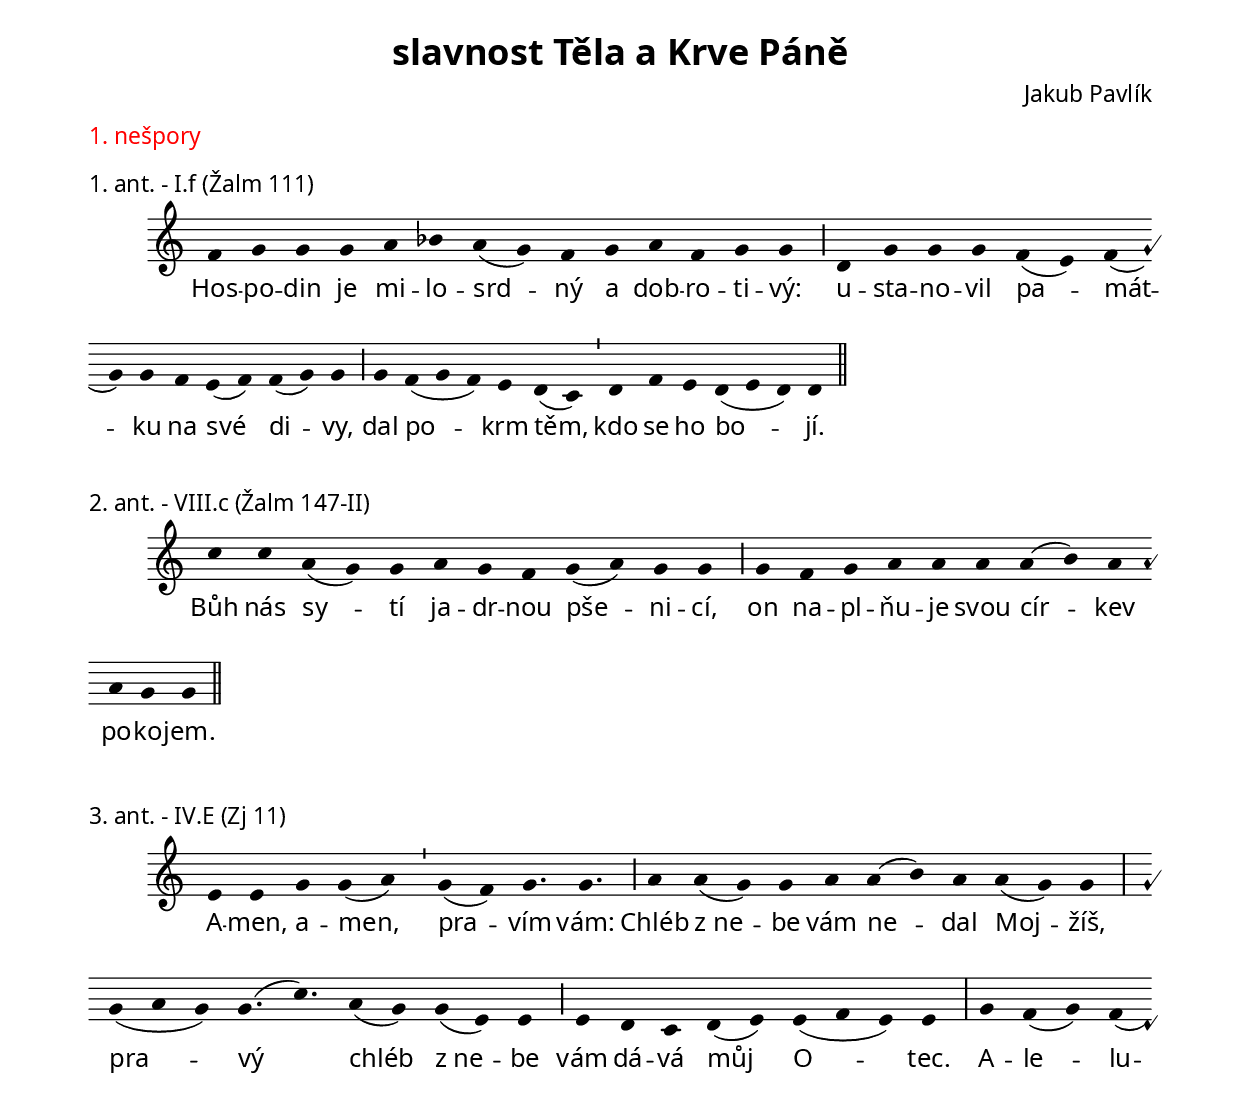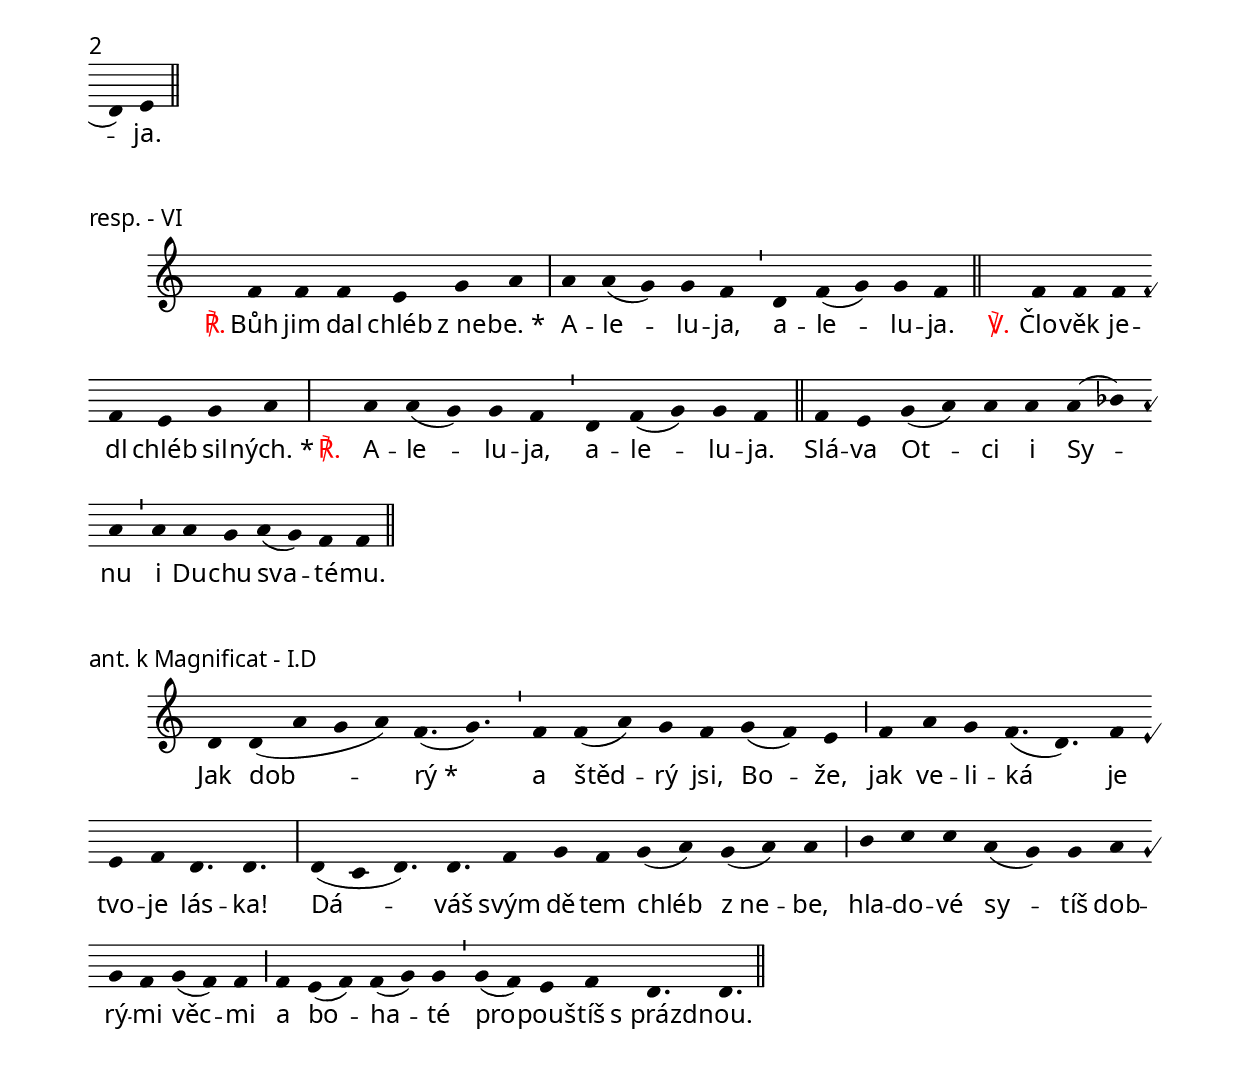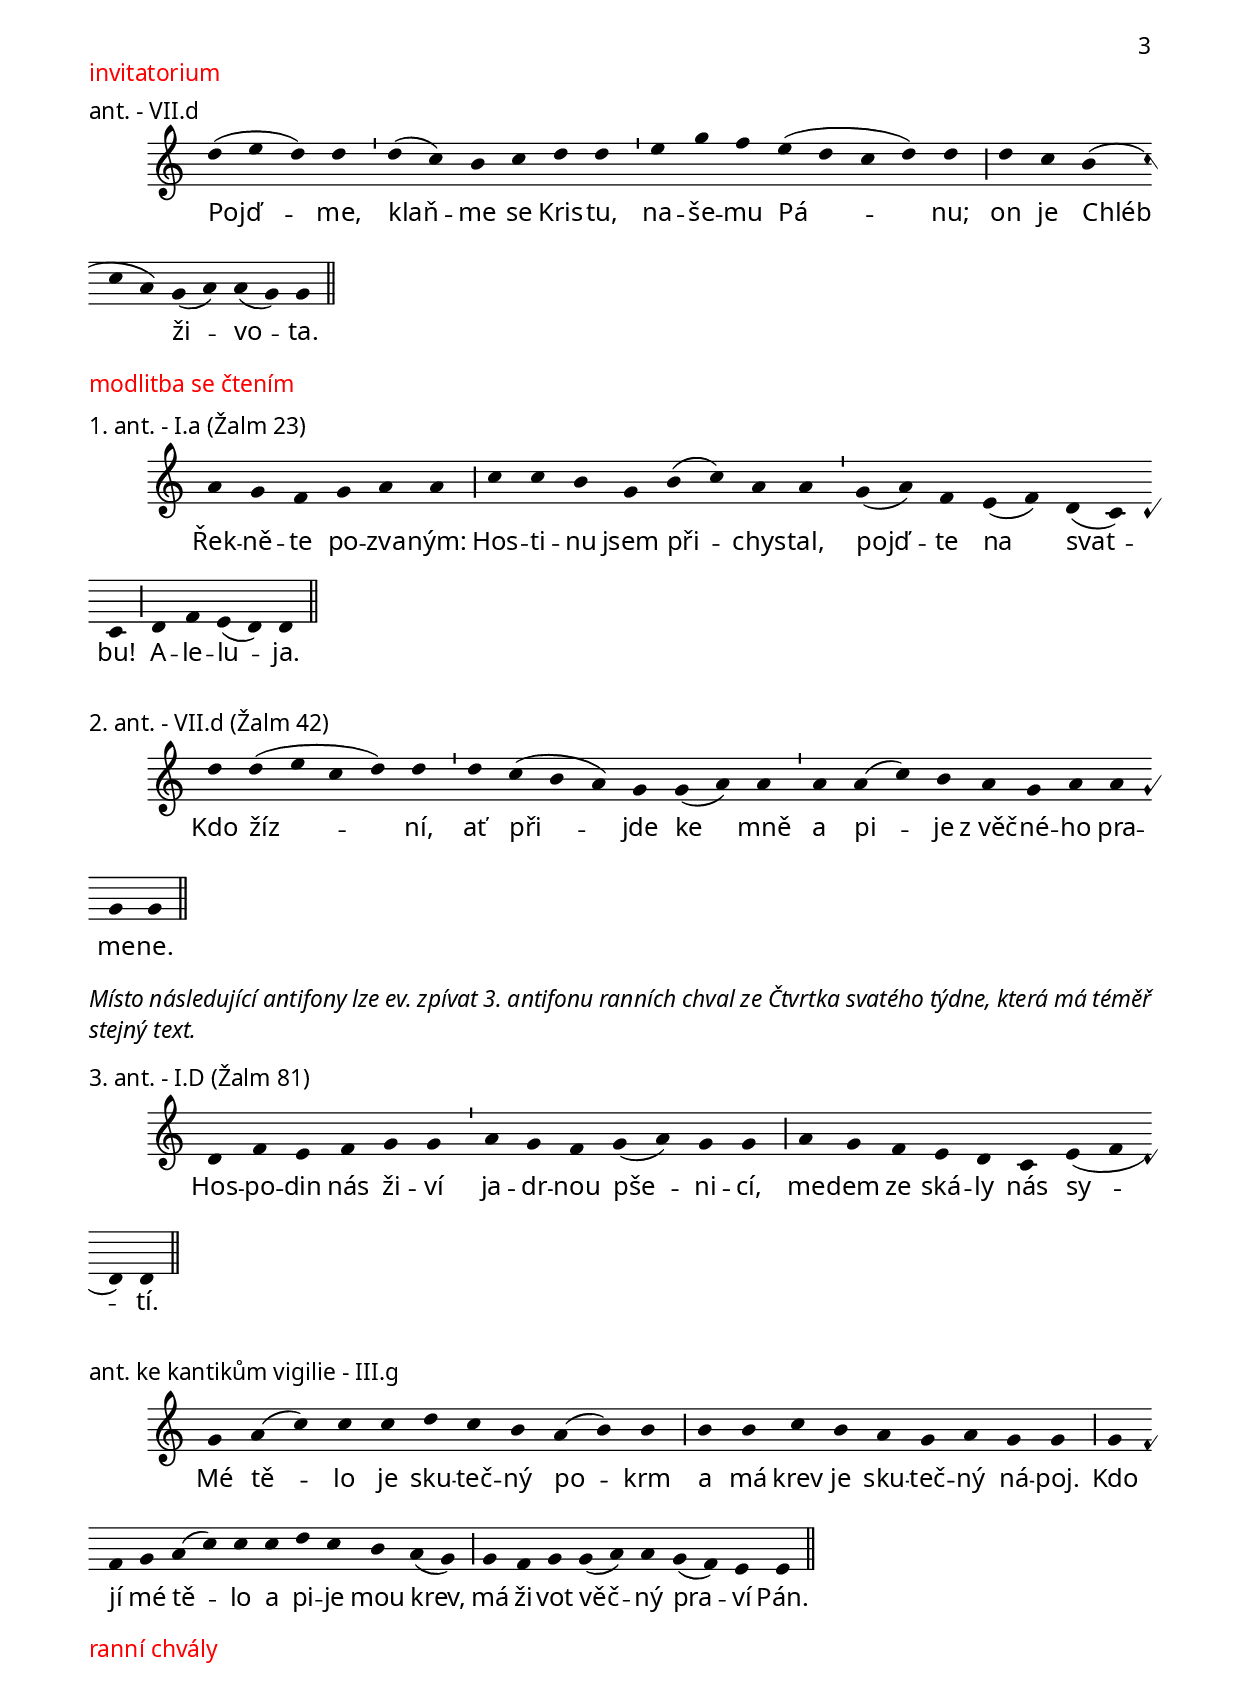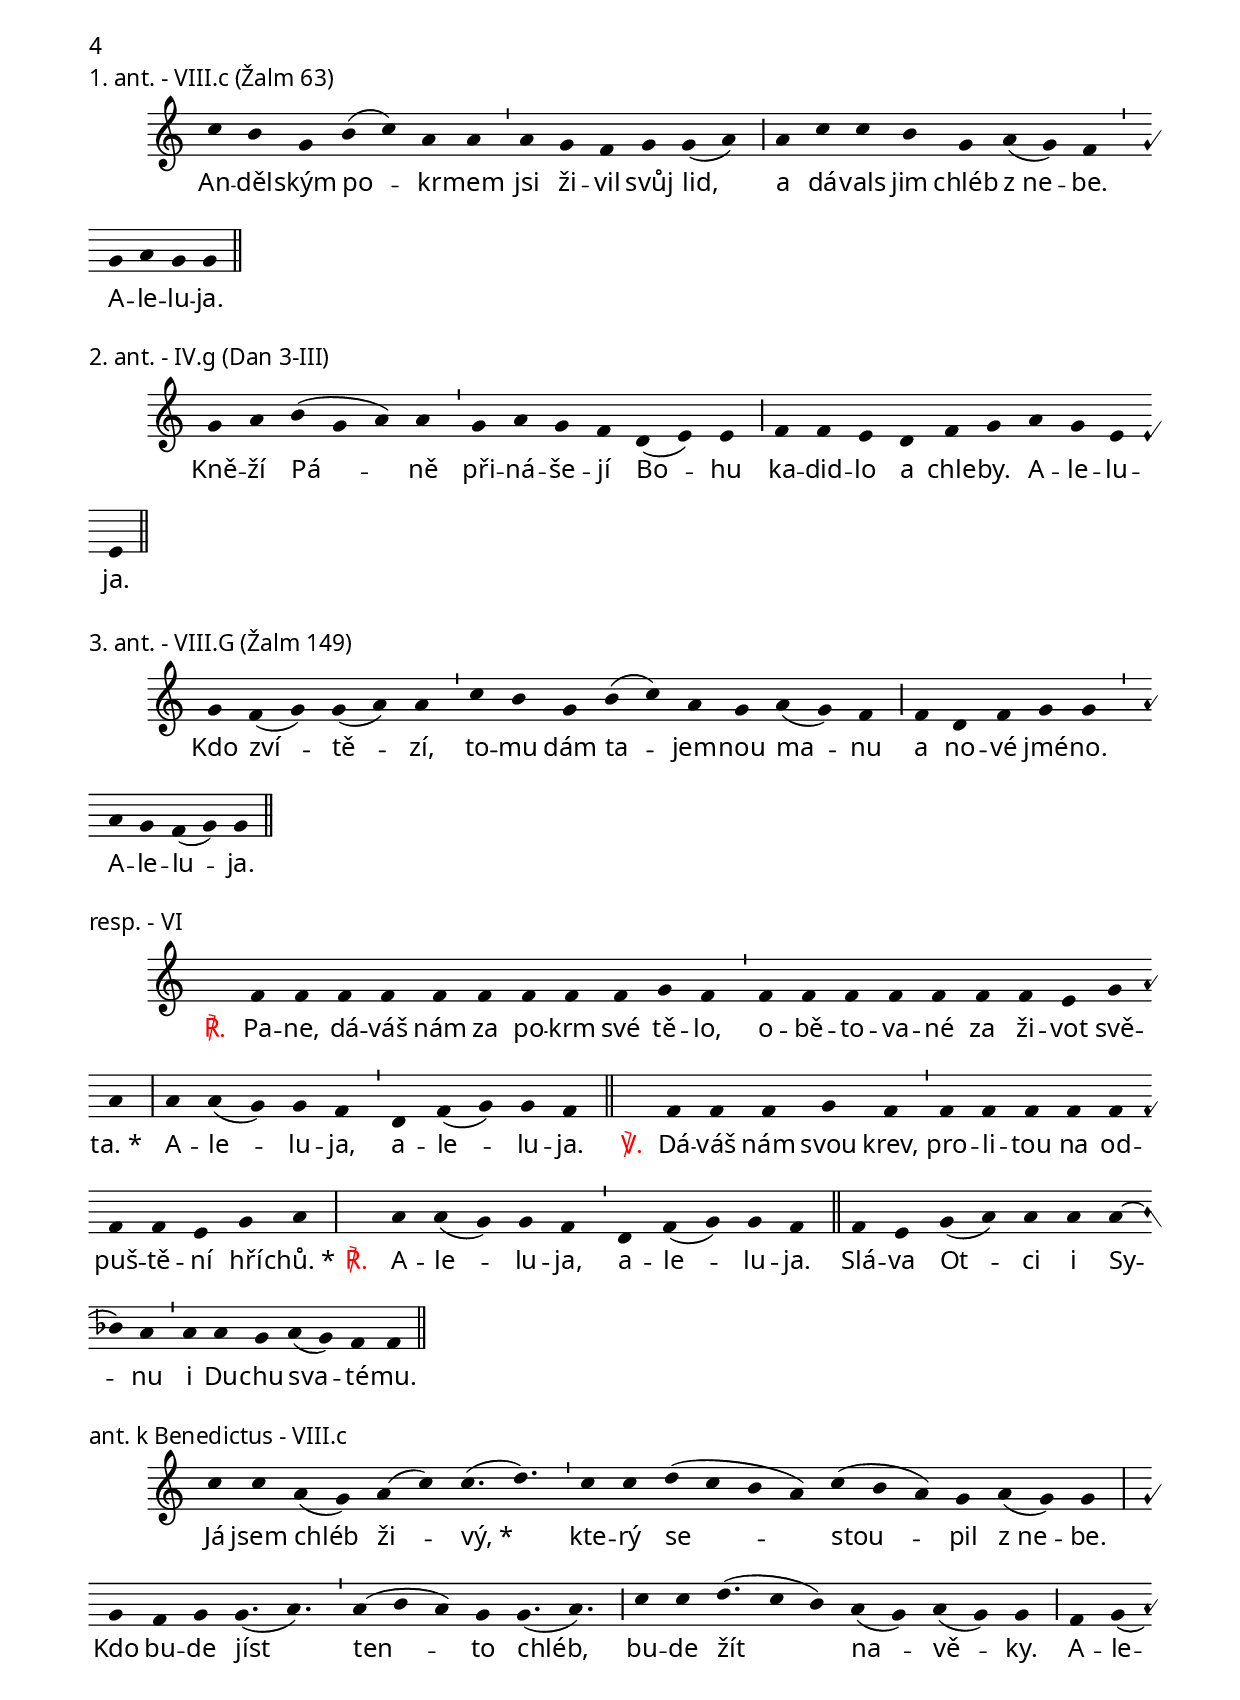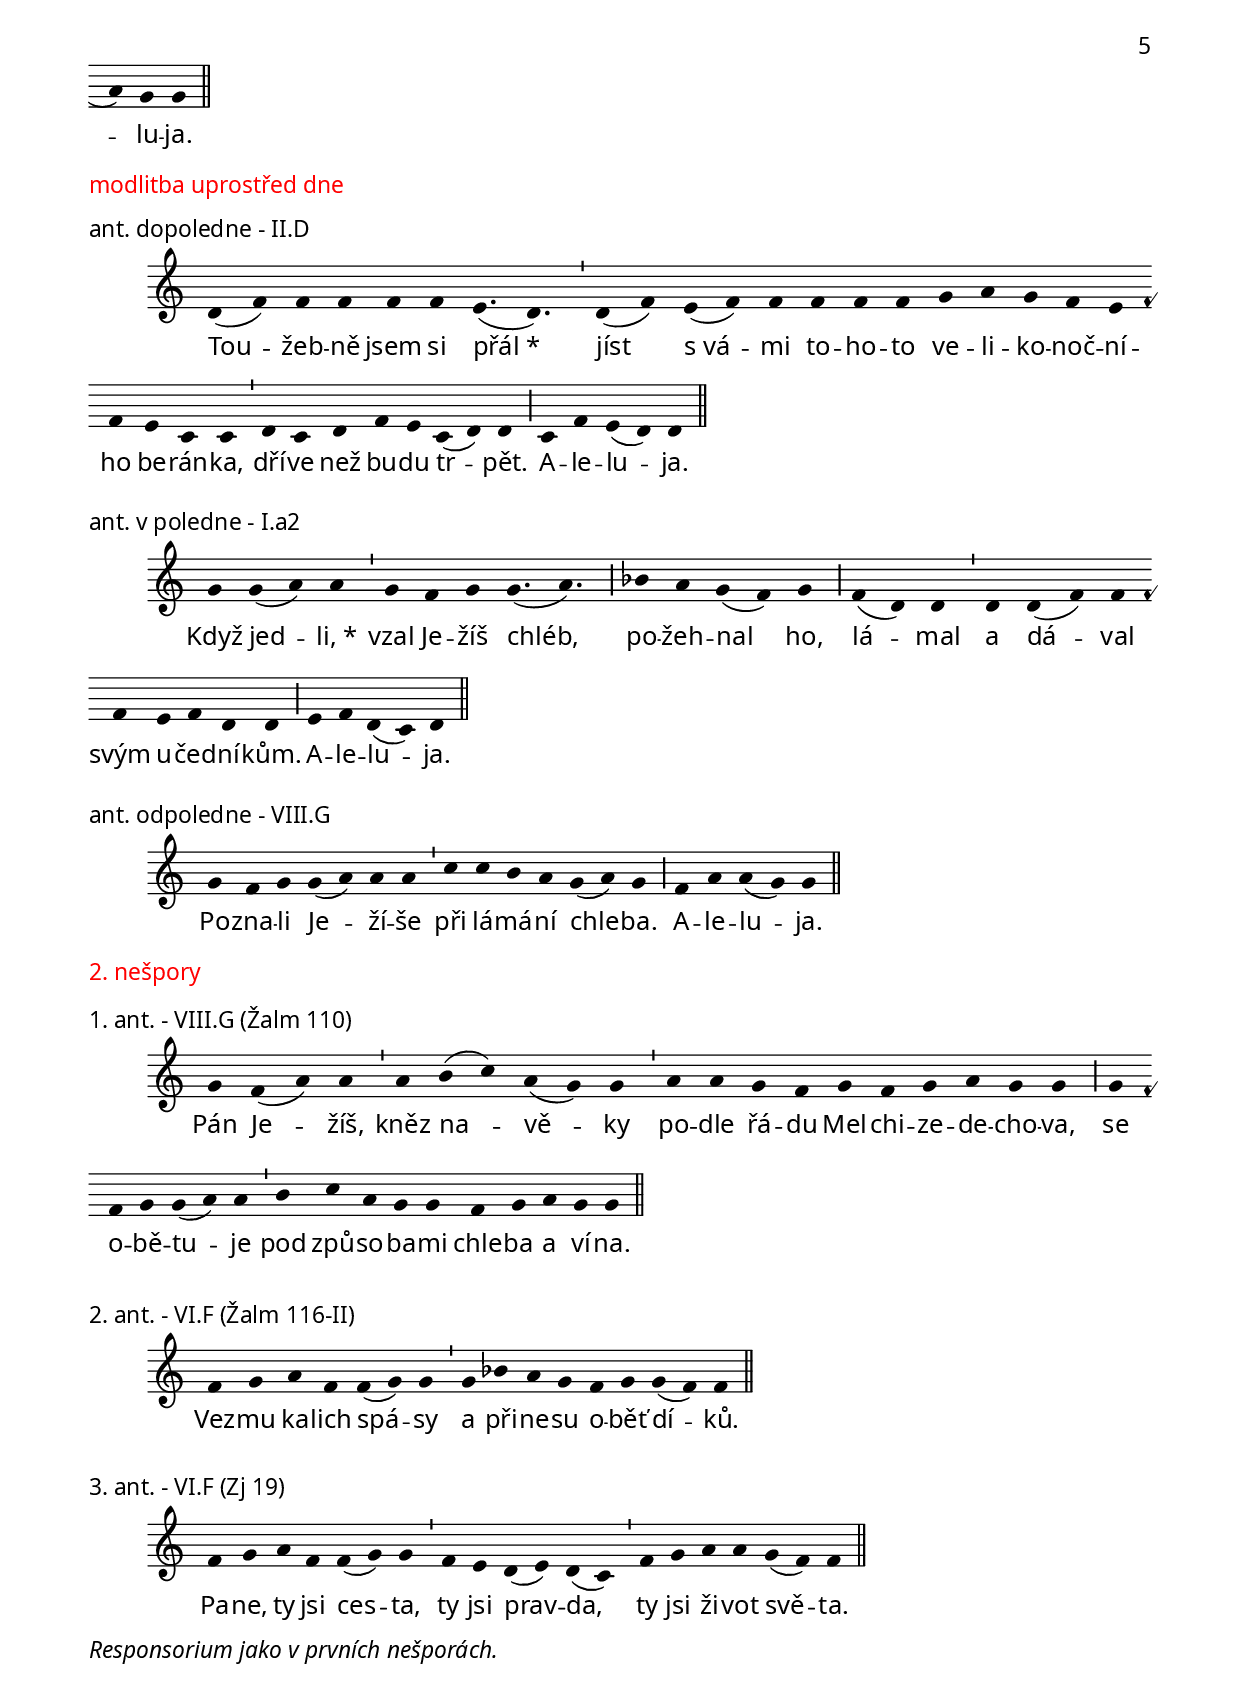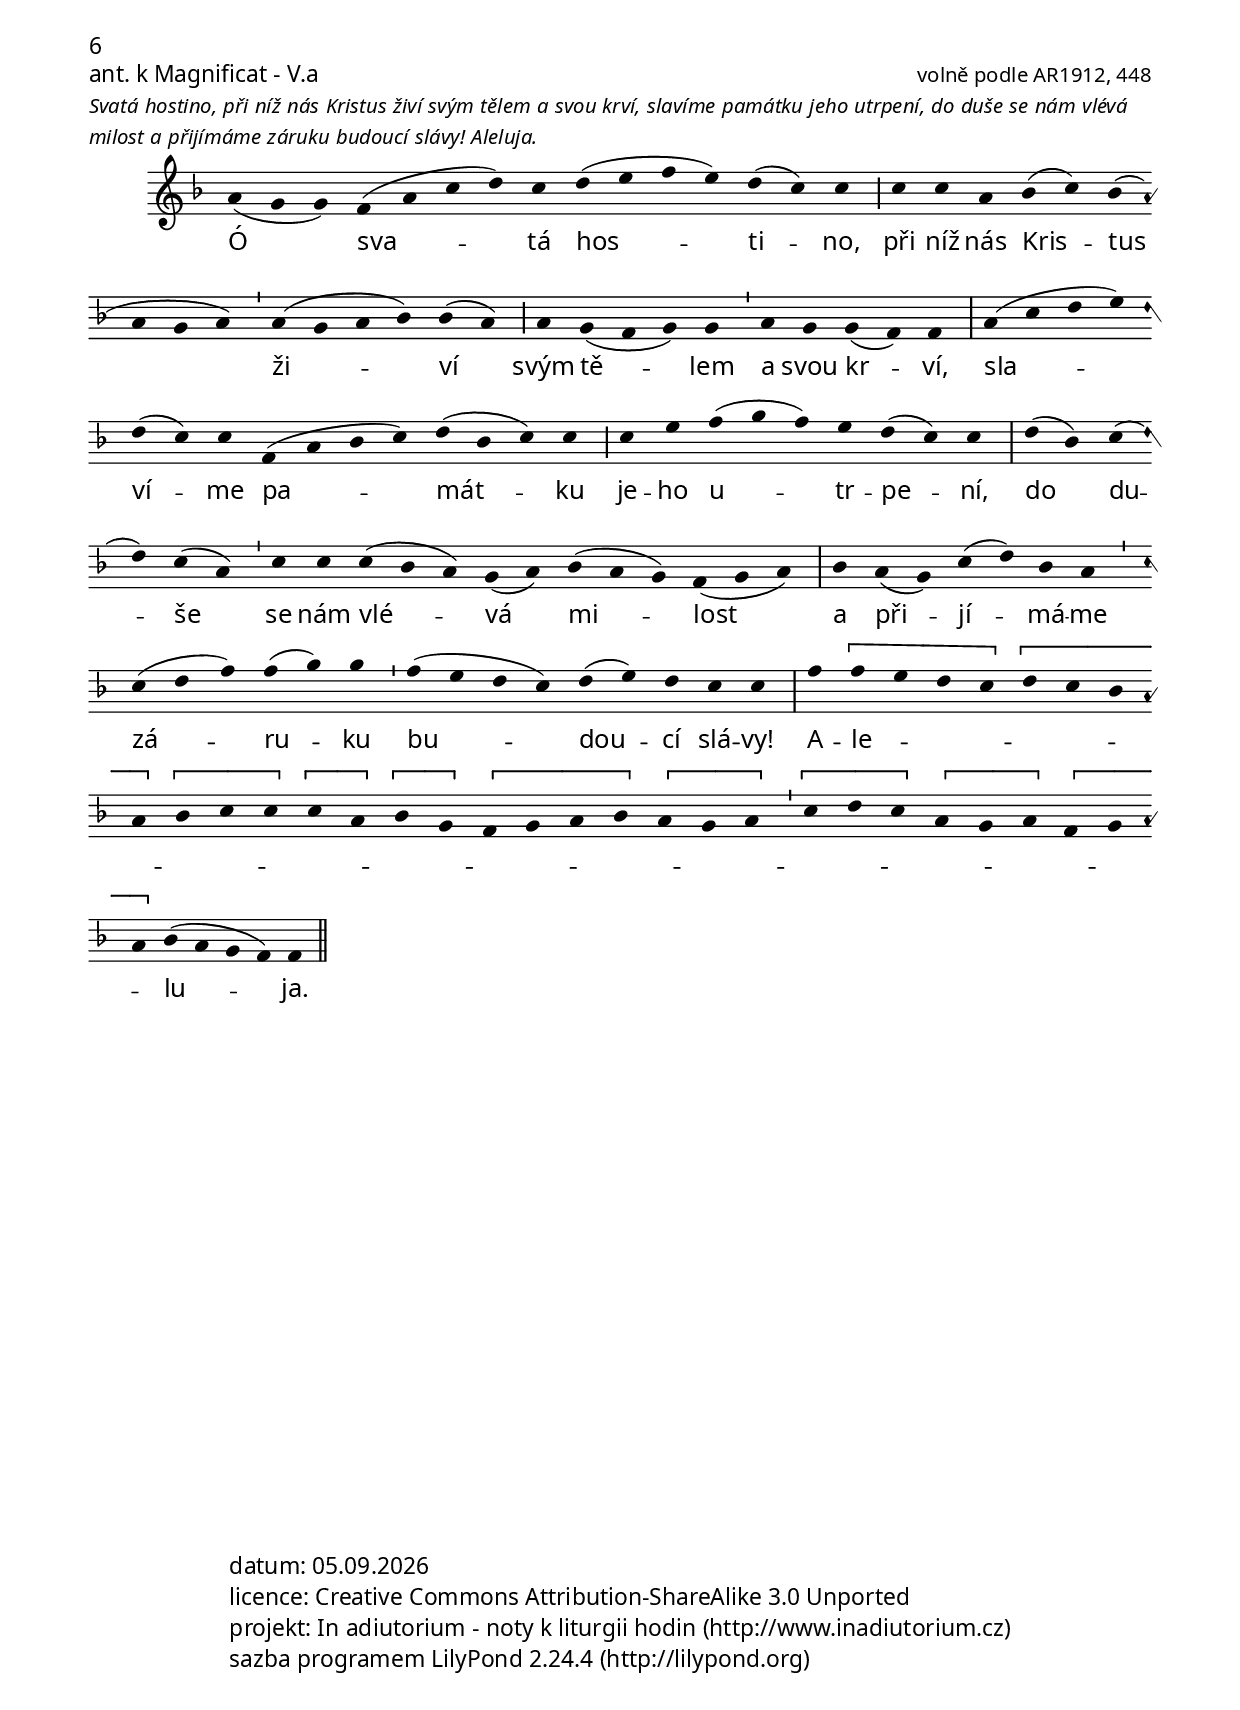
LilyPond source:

\version "2.18.0"

\header {
  title = "slavnost Těla a Krve Páně"
  composer = "Jakub Pavlík"
}

\include "spolecne.ly"
\include "dilyresponsorii.ly"

\markup {\nadpisHodinka {"1. nešpory"}}

\score {
  \relative c' {
    \choralniRezim
    f g g g a4 bes a( g) f g a f g g \barMaior
    d g g g f( e) f( g) g f e( f) f( g) g \barMaior
    g f( g f) e d( c) \barMin d f e d( e d) d \barFinalis
  }
  \addlyrics {
    Hos -- po -- din je mi -- lo -- srd -- ný a dob -- ro -- ti -- vý:
    u -- sta -- no -- vil pa -- mát -- ku na své di -- vy,
    dal po -- krm těm, kdo se ho bo -- jí.
  }
  \header {
    quid = "1. ant."
    modus = "I"
    differentia = "f"
    psalmus = "Žalm 111"
    placet = "recituje čistě na g"
    id = "1ne-a1"
    piece = \markup {\sestavTitulek}
  }
}

\score {
  \relative c'' {
    \choralniRezim
    c4 c a( g) g a g f g( a) g g \barMaior
    g f g a a a a( b) a a g g \barFinalis
  }
  \addlyrics {
    Bůh nás sy -- tí ja -- dr -- nou pše -- ni -- cí,
    on na -- pl -- ňu -- je svou cír -- kev po -- ko -- jem.
  }
  \header {
    quid = "2. ant."
    modus = "VIII"
    differentia = "c"
    psalmus = "Žalm 147-II"
    id = "1ne-a2"
    piece = \markup {\sestavTitulek}
  }
}

\score {
  \relative c' {
    \choralniRezim
    e4 e g g( a) \barMin g( f) g4. g \barMaior
    a4 a( g) g a a( b) a a( g) g \barMax
    g( a g) g4.( c) a4( g) g( e) e \barMaior
    e d c d( e) e( f e) e \barMax
    g f( g) f( d) e \barFinalis
  }
  \addlyrics {
    A -- men, a -- men, pra -- vím vám:
    Chléb z_ne -- be vám ne -- dal Moj -- žíš,
    pra -- vý chléb z_ne -- be vám dá -- vá můj O -- tec.
    A -- le -- lu -- ja.
  }
  \header {
    quid = "3. ant."
    modus = "IV"
    differentia = "E"
    psalmus = "Zj 11"
    placet = "aleluja lépe"
    id = "1ne-a3"
    piece = \markup {\sestavTitulek}
  }
}

\score {
  \relative c' {
    \choralniRezim

    % R
    \neviditelna f
    f4 f f e g a \barMax
    \respVIalelujaResponsum \barFinalis
    % V
    \neviditelna f
    f4 f f f e g a \barMax
    % R
    \neviditelna a
    \respVIalelujaResponsum \barFinalis
    % Slava
    \respVIalelujaDoxologie \barFinalis
  }
  \addlyrics {
    \Response Bůh jim dal chléb z_ne -- be._*
    A -- le -- lu -- ja, a -- le -- lu -- ja.
    \Verse Člo -- věk je -- dl chléb sil -- ných._*
    \Response A -- le -- lu -- ja, a -- le -- lu -- ja.
    \textRespDoxologie
  }
  \header {
    quid = "resp."
    modus = "VI"
    id = "1ne-resp"
    piece = \markup {\sestavTitulekResp}
  }
}

\score {
  \relative c' {
    \choralniRezim
    d4 d( a' g a) f4.( g) \barMin f4 f( a) g f g( f) e \barMaior
    f a g f4.( d) f4 e f d4. d \barMax

    d4( c d4.) d f4 g f g( a) g( a) a \barMaior
    b c c a( g) g a g f g( f) f \barMaior
    f e( f) f( g) g \barMin g( f) e f d4. d \barFinalis
  }
  \addlyrics {
    Jak dob -- rý_* a štěd -- rý jsi, Bo -- že,
    jak ve -- li -- ká je tvo -- je lás -- ka!

    Dá -- váš svým dě -- tem chléb z_ne -- be,
    hla -- do -- vé sy -- tíš dob -- rý -- mi věc -- mi
    a bo -- ha -- té pro -- pouš -- tíš s_prázd -- nou.
  }
  \header {
    quid = "ant. k Magnificat"
    modus = "I"
    differentia = "D"
    psalmus = ""
    id = "1ne-amag"
    piece = \markup {\sestavTitulekBezZalmu}
  }
}

\pageBreak % ZLOM

\markup {\nadpisHodinka {"invitatorium"}}

\score {
  \relative c'' {
    \choralniRezim
    d4( e d) d \barMin
    d( c) b c d d \barMin e g f e( d c d) d \barMaior
    d c b( c a) g( a) a( g) g \barFinalis
  }
  \addlyrics {
    Pojď -- me, klaň -- me se Kris -- tu, na -- še -- mu Pá -- nu;
    on je Chléb ži -- vo -- ta.
  }
  \header {
    quid = "ant."
    modus = "VII"
    differentia = "d"
    psalmus = ""
    fial = "velikonoce_antifony.ly#invit2?zacatek"
    id = "invit"
    piece = \markup {\sestavTitulekBezZalmu}
  }
}

\markup {\nadpisHodinka {"modlitba se čtením"}}

\score {
  \relative c'' {
    \choralniRezim
    a4 g f g a a \barMaior
    c c b g b( c) a a \barMin
    g( a) f e( f) d( c) c \barMaior
    d f e( d) d \barFinalis
  }
  \addlyrics {
    Řek -- ně -- te po -- zva -- ným:
    Hos -- ti -- nu jsem při -- chys -- tal,
    pojď -- te na svat -- bu!
    A -- le -- lu -- ja.
  }
  \header {
    quid = "1. ant."
    modus = "I"
    differentia = "a"
    psalmus = "Žalm 23"
    id = "mc-a1"
    piece = \markup {\sestavTitulek}
  }
}

\score {
  \relative c'' {
    \choralniRezim
    d4 d( e c d) d \barMin
    d c( b a) g g( a) a \barMin
    a a( c) b a g a a g g \barFinalis
  }
  \addlyrics {
    Kdo žíz -- ní,
    ať při -- jde ke mně
    a pi -- je z_věč -- né -- ho pra -- me -- ne.
  }
  \header {
    quid = "2. ant."
    modus = "VII"
    differentia = "d"
    psalmus = "Žalm 42"
    fial = "mezidobi_nejsvsrdce.ly#rch-a1?cast, upravena"
    placet = "se závěrem si zkusit trochu pohrát"
    id = "mc-a2"
    piece = \markup {\sestavTitulek}
  }
}

\markup\justify\italic{
  Místo následující antifony lze ev. zpívat
  3. antifonu ranních chval ze Čtvrtka svatého týdne,
  která má téměř stejný text.
}

\score {
  \relative c' {
    \choralniRezim
    d4 f e f g g \barMin
    a g f g( a) g g \barMaior
    a g f e d c e( f d) d \barFinalis
  }
  \addlyrics {
    Hos -- po -- din nás ži -- ví
    ja -- dr -- nou pše -- ni -- cí,
    me -- dem ze ská -- ly nás sy -- tí.
  }
  \header {
    quid = "3. ant."
    modus = "I"
    differentia = "D"
    psalmus = "Žalm 81"
    id = "mc-a3"
    piece = \markup {\sestavTitulek}
  }
}

\score {
  \relative c'' {
    \choralniRezim
    g4 a( c) c c d c b a( b) b \barMaior
    b b c b a g a g g \barMaior
    g f g a( c) c c d c b a( g) \barMaior
    g f g g( a) a
    g( f) e e \barFinalis
  }
  \addlyrics {
    Mé tě -- lo je sku -- teč -- ný po -- krm
    a má krev je sku -- teč -- ný ná -- poj.
    Kdo jí mé tě -- lo a pi -- je mou krev,
    má ži -- vot věč -- ný
    pra -- ví Pán.
  }
  \header {
    quid = "ant. ke kantikům vigilie"
    modus = "III"
    differentia = "g"
    psalmus = ""
    fial = "antifony/mezidobi_nedeleB_11_20.ly#ne20b-rch-ben?zacatek"
    id = "mc-avig"
    piece = \markup {\sestavTitulekBezZalmu}
  }
}

\markup {\nadpisHodinka {"ranní chvály"}}

\score {
  \relative c'' {
    \choralniRezim
    c4 b g b( c) a a \barMin
    a g f g g( a) \barMaior
    a c c b g a( g) f \barMin
    g a g g \barFinalis
  }
  \addlyrics {
    An -- děl -- ským po -- kr -- mem
    jsi ži -- vil svůj lid,
    a dá -- vals jim chléb z_ne -- be.
    A -- le -- lu -- ja.
  }
  \header {
    quid = "1. ant."
    modus = "VIII"
    differentia = "c"
    psalmus = "Žalm 63"
    id = "rch-a1"
    piece = \markup {\sestavTitulek}
  }
}

\score {
  \relative c'' {
    \choralniRezim
    g4 a b( g a) a \barMin
    g a g f d( e) e \barMaior
    f f e d f g
    a g e e \barFinalis
  }
  \addlyrics {
    Kně -- ží Pá -- ně
    při -- ná -- še -- jí Bo -- hu
    ka -- did -- lo a chle -- by.
    A -- le -- lu -- ja.
  }
  \header {
    quid = "2. ant."
    modus = "IV"
    differentia = "g"
    psalmus = "Dan 3-III"
    id = "rch-a2"
    piece = \markup {\sestavTitulek}
  }
}

\score {
  \relative c'' {
    \choralniRezim
    g4 f( g) g( a) a \barMin
    c b g b( c) a g a( g) f \barMaior
    f d f g g \barMin
    a g f( g) g \barFinalis
  }
  \addlyrics {
    Kdo zví -- tě -- zí,
    to -- mu dám ta -- jem -- nou ma -- nu
    a no -- vé jmé -- no.
    A -- le -- lu -- ja.
  }
  \header {
    quid = "3. ant."
    modus = "VIII"
    differentia = "G"
    psalmus = "Žalm 149"
    id = "rch-a3"
    piece = \markup {\sestavTitulek}
  }
}

\score {
  \relative c' {
    \choralniRezim

    % R
    \neviditelna f
    f4 f f f f f f f f g f \barMin
    f f f f f f f e g a \barMax
    \respVIalelujaResponsum \barFinalis
    % V
    \neviditelna f
    f f f g f \barMin
    f f f f f f f e g a \barMax
    % R
    \neviditelna a
    \respVIalelujaResponsum \barFinalis
    % Slava
    \respVIalelujaDoxologie \barFinalis
  }
  \addlyrics {
    \Response Pa -- ne, dá -- váš nám za po -- krm své tě -- lo, o -- bě -- to -- va -- né za ži -- vot svě -- ta._*
    A -- le -- lu -- ja, a -- le -- lu -- ja.
    \Verse Dá -- váš nám svou krev, pro -- li -- tou na od -- puš -- tě -- ní hří -- chů._*
    \Response A -- le -- lu -- ja, a -- le -- lu -- ja.
    \textRespDoxologie
  }
  \header {
    quid = "resp."
    modus = "VI"
    id = "rch-resp"
    piece = \markup {\sestavTitulekResp}
  }
}

\score {
  \relative c'' {
    \choralniRezim
    c4 c a( g) a( c) c4.( d) \barMin c4 c d( c b a) c( b a) g a( g) g \barMax
    g f g g4.( a) \barMin a4( b a) g g4.( a) \barMaior c4 c d4.( c4 b) a( g) a( g) g \barMaior
    f g( a) g g \barFinalis
  }
  \addlyrics {
    Já jsem chléb ži -- vý,_* kte -- rý se -- stou -- pil z_ne -- be.
    Kdo bu -- de jíst ten -- to chléb, bu -- de žít na -- vě -- ky.
    A -- le -- lu -- ja.
  }
  \header {
    quid = "ant. k Benedictus"
    modus = "VIII"
    differentia = "c"
    psalmus = ""
    id = "rch-aben"
    piece = \markup {\sestavTitulekBezZalmu}
  }
}

\markup {\nadpisHodinka {"modlitba uprostřed dne"}}

\score {
  \relative c' {
    \choralniRezim
    d4( f) f f f f e4.( d) \barMin
    d4( f) e( f) f f f f g a g f e f e c c \barMin
    d c d f e c( d) d \barMaior
    c f e( d) d \barFinalis
  }
  \addlyrics {
    Tou -- žeb -- ně jsem si přál_*
    jíst s_vá -- mi to -- ho -- to ve -- li -- ko -- noč -- ní -- ho be -- rán -- ka,
    dří -- ve než bu -- du tr -- pět.
    A -- le -- lu -- ja.
  }
  \header {
    quid = "ant. dopoledne"
    modus = "II"
    differentia = "D"
    psalmus = ""
    id = "up-tercie"
    fons = "Svatý týden, čtvrtek, ad Benedictus; přidáno aleluja"
    fial = "pust_svatytyden.ly#ct-rch-aben?+aleluja"
    piece = \markup {\sestavTitulekBezZalmu}
  }
}

\score {
  \relative c'' {
    \choralniRezim
    g4 g( a) a \barMin g f g g4.( a) \barMaior
    bes4 a g( f) g \barMaior
    f( d) d \barMin d d( f) f f e f d d \barMaior
    e f d( c) d \barFinalis
  }
  \addlyrics {
    Když jed -- li,_* vzal Je -- žíš chléb,
    po -- žeh -- nal ho,
    lá -- mal a dá -- val svým u -- čed -- ní -- kům.
    A -- le -- lu -- ja.
  }
  \header {
    quid = "ant. v poledne"
    modus = "I"
    differentia = "a2"
    psalmus = ""
    id = "up-sexta"
    fial = "pust_triduum.ly#ct-nesp-mag?+aleluja"
    piece = \markup {\sestavTitulekBezZalmu}
  }
}

\score {
  \relative c'' {
    \choralniRezim
    g4 f g g( a) a a \barMin
    c c b a g( a) g \barMaior
    f a a( g) g \barFinalis
  }
  \addlyrics {
    Po -- zna -- li Je -- ží -- še
    při lá -- má -- ní chle -- ba.
    A -- le -- lu -- ja.
  }
  \header {
    quid = "ant. odpoledne"
    modus = "VIII"
    differentia = "G"
    psalmus = ""
    id = "up-nona"
    piece = \markup {\sestavTitulekBezZalmu}
  }
}

\markup {\nadpisHodinka {"2. nešpory"}}

\score {
  \relative c'' {
    \choralniRezim
    g4 f( a) a \barMin
    a b( c) a( g) g \barMin
    a a g f g f g a g g \barMaior
    g f g g( a) a \barMin
    b c a g g f g a g g \barFinalis
  }
  \addlyrics {
    Pán Je -- žíš,
    kněz na -- vě -- ky
    po -- dle řá -- du Mel -- chi -- ze -- de -- cho -- va,
    se o -- bě -- tu -- je
    pod způ -- so -- ba -- mi chle -- ba a ví -- na.
  }
  \header {
    quid = "1. ant."
    modus = "VIII"
    differentia = "G"
    psalmus = "Žalm 110"
    id = "2ne-a1"
    piece = \markup {\sestavTitulek}
  }
}

\score {
  \relative c' {
    \choralniRezim
    f4 g a f f( g) g \barMin
    g bes a g f g g( f) f \barFinalis
  }
  \addlyrics {
    Vez -- mu ka -- lich spá -- sy
    a při -- ne -- su o -- běť dí -- ků.
  }
  \header {
    quid = "2. ant."
    modus = "VI"
    differentia = "F"
    psalmus = "Žalm 116-II"
    id = "2ne-a2"
    piece = \markup {\sestavTitulek}
  }
}

\score {
  \relative c' {
    \choralniRezim
    f4 g a f f( g) g \barMin
    f e d( e) d( c) \barMin
    f g a a g( f) f \barFinalis
  }
  \addlyrics {
    Pa -- ne, ty jsi ces -- ta,
    ty jsi prav -- da,
    ty jsi ži -- vot svě -- ta.
  }
  \header {
    quid = "3. ant."
    modus = "VI"
    differentia = "F"
    psalmus = "Zj 19"
    id = "2ne-a3"
    piece = \markup {\sestavTitulek}
  }
}

\markup\italic{Responsorium jako v prvních nešporách.}

\score {
  \relative c'' {
    \choralniRezim
    \key f \major
    a4( g g) f4( a c d) c d( e f e) d( c) c \barMaior
    c c a bes( c) bes( a g a) \barMin a( g a bes) bes( a) \barMaior a g( f g) g \barMin a g g( f) f \barMax

    a( c d e) d( c) c f,( a bes c) d( bes c) c \barMaior
    c e f( g f) e d( c) c \barMax

    d( bes) c( d) c( a) \barMin c c c( bes a) g( a)
    bes( a g) f( g a) \barMax

    bes a( g) c( d) bes a \barMin
    c( d f) f( g) g \barMin f( e d c) d( e) d c c \barMax

    f
    \once \override Slur.stencil = ##f
    \[ f( e d c \] \[ d c bes a \] \[ bes c c \] \[ c a \] \[ bes g \]  \[ f g a bes \] \[ a g a \] \barMin
    \[ c d c \] \[ a g a \] \[ f g a) \]
    bes( a g f) f \barFinalis
  }
  \addlyrics {
    % Jedno dlouhe rozvite osloveni - bez jakehokoli nasledneho
    % sdeleni.
    Ó sva -- tá hos -- ti -- no,
    při níž nás Kris -- tus ži -- ví svým tě -- lem a svou kr -- ví,

    sla -- ví -- me pa -- mát -- ku je -- ho u -- tr -- pe -- ní,

    do du -- še se nám vlé -- vá mi -- lost

    a při -- jí -- má -- me zá -- ru -- ku bu -- dou -- cí slá -- vy!

    A -- le -- lu -- ja.
  }
  \header {
    textus_approbatus = "Svatá hostino,
    při níž nás Kristus živí svým tělem a svou krví,
    slavíme památku jeho utrpení,
    do duše se nám vlévá milost
    a přijímáme záruku budoucí slávy! Aleluja."
    fons_externus = "volně podle AR1912, 448"
    quid = "ant. k Magnificat"
    modus = "V"
    differentia = "a"
    psalmus = ""
    id = "2ne-amag-var2"
    piece = \markup {\sestavTitulekBezZalmu}
  }
}
